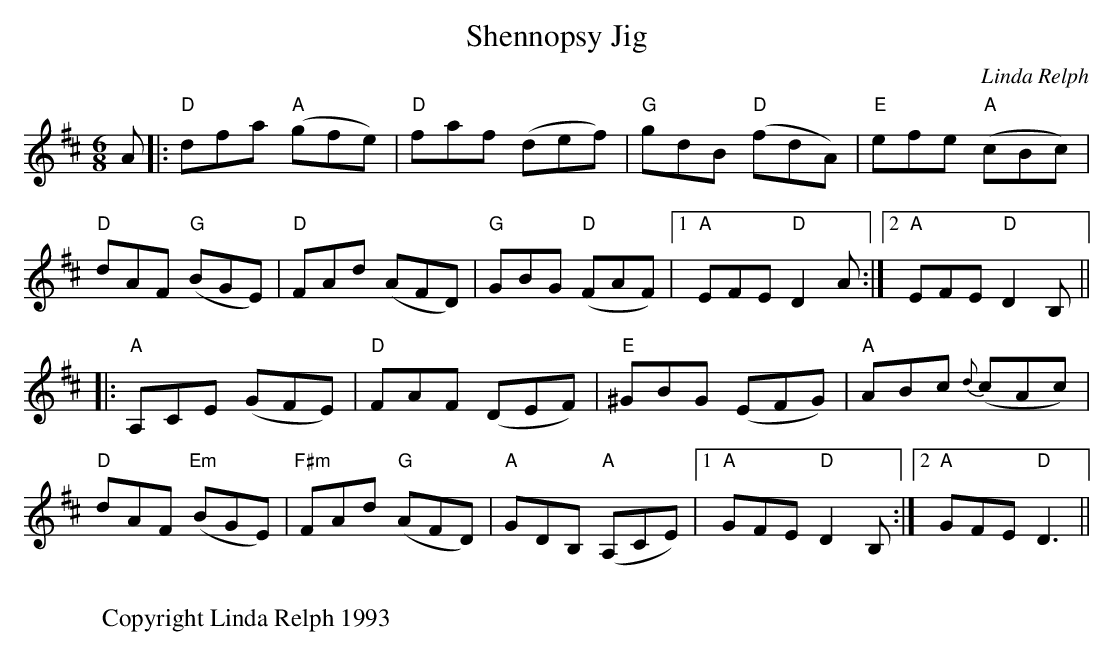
X:1
T:Shennopsy Jig
C:Linda Relph
M:6/8
K:D
A|:"D"dfa "A"(gfe)|"D"faf (def)|"G"gdB "D"(fdA)|"E"efe "A"(cBc)|
"D"dAF "G"(BGE)|"D"FAd (AFD)|"G"GBG "D"(FAF)|1 "A"EFE "D"D2 A:|2 "A"EFE "D"D2 B,||
|:"A"A,CE (GFE)|"D"FAF (DEF)|"E"^GBG (EFG)|"A"ABc {d}(cAc)|
"D"dAF "Em"(BGE)|"F#m"FAd "G"(AFD)|"A"GDB, "A"(A,CE)|1 "A"GFE "D"D2 B,:|2 "A"GFE "D"D3||
W:
W: Copyright Linda Relph 1993
